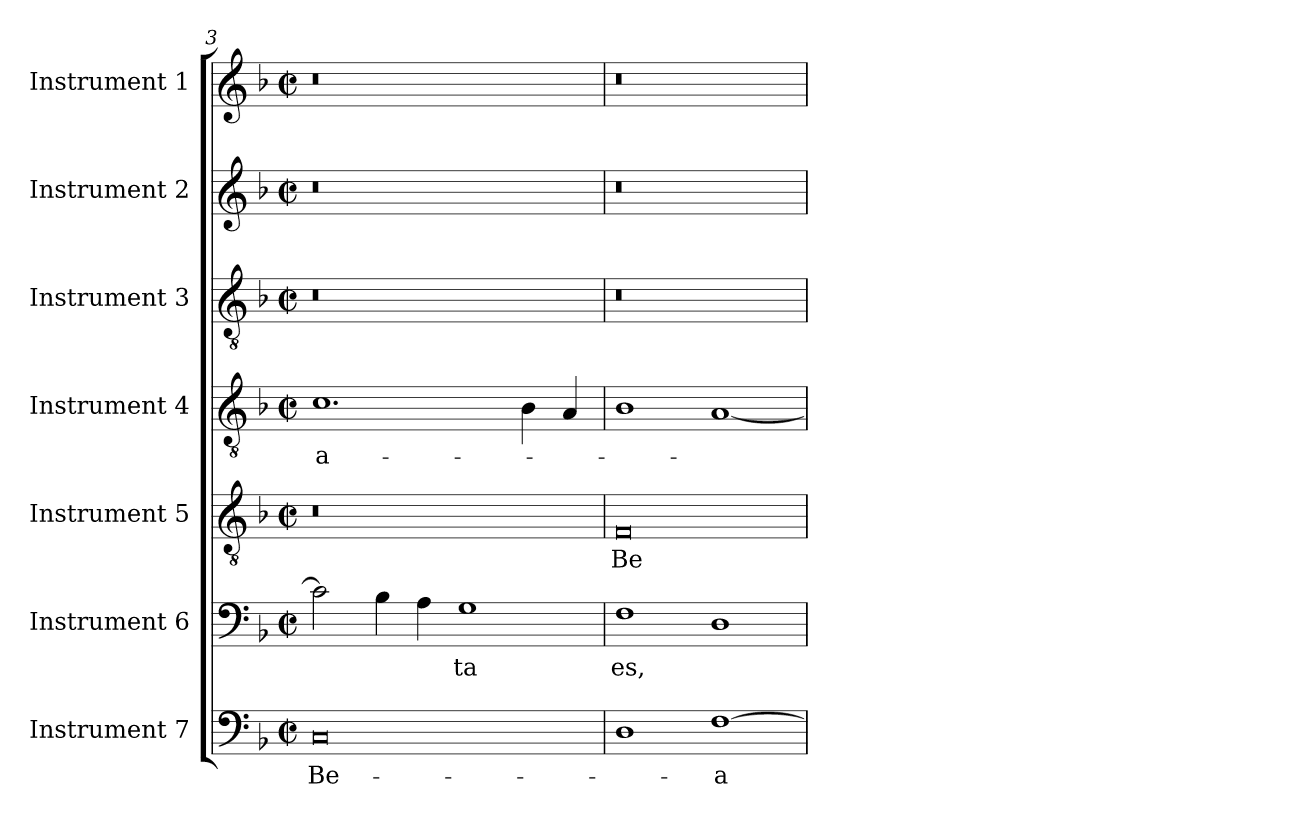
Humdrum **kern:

**kern	**text	**kern	**text	**kern	**text	**kern	**text	**kern	**kern	**kern
*part7	*part7	*part6	*part6	*part5	*part5	*part4	*part4	*part3	*part2	*part1
*staff7	*staff7	*staff6	*staff6	*staff5	*staff5	*staff4	*staff4	*staff3	*staff2	*staff1
*I"Instrument 7	*	*I"Instrument 6	*	*I"Instrument 5	*	*I"Instrument 4	*	*I"Instrument 3	*I"Instrument 2	*I"Instrument 1
*clefF4	*	*clefF4	*	*clefGv2	*	*clefGv2	*	*clefGv2	*clefG2	*clefG2
*k[b-]	*	*k[b-]	*	*k[b-]	*	*k[b-]	*	*k[b-]	*k[b-]	*k[b-]
*F:	*	*F:	*	*F:	*	*F:	*	*F:	*F:	*F:
*M2/2	*	*M2/2	*	*M2/2	*	*M2/2	*	*M2/2	*M2/2	*M2/2
*met(c|)	*	*met(c|)	*	*met(c|)	*	*met(c|)	*	*met(c|)	*met(c|)	*met(c|)
=3	=3	=3	=3	=3	=3	=3	=3	=3	=3	=3
!	!LO:LY:b:cj	!	!	!	!	!	!LO:LY:b:cj	!	!	!
0C	Be-	2c\]	.	0r	.	1.c	-a-	0r	0r	0r
.	.	4B-\	.	.	.	.	.	.	.	.
.	.	4A\	.	.	.	.	.	.	.	.
!	!	!	!LO:LY:b:cj	!	!	!	!	!	!	!
.	.	1G	-ta	.	.	.	.	.	.	.
.	.	.	.	.	.	4B-\	.	.	.	.
.	.	.	.	.	.	4A/	.	.	.	.
=4	=4	=4	=4	=4	=4	=4	=4	=4	=4	=4
!	!	!	!LO:LY:b:cj	!	!LO:LY:b:cj	!	!	!	!	!
1D	.	1F	es,	0F	Be-	1B-	.	0r	0r	0r
!	!LO:LY:b:cj	!	!	!	!	!	!	!	!	!
[>1F	-a-	1D	.	.	.	[<1A	.	.	.	.
=	=	=	=	=	=	=	=	=	=	=
*-	*-	*-	*-	*-	*-	*-	*-	*-	*-	*-
